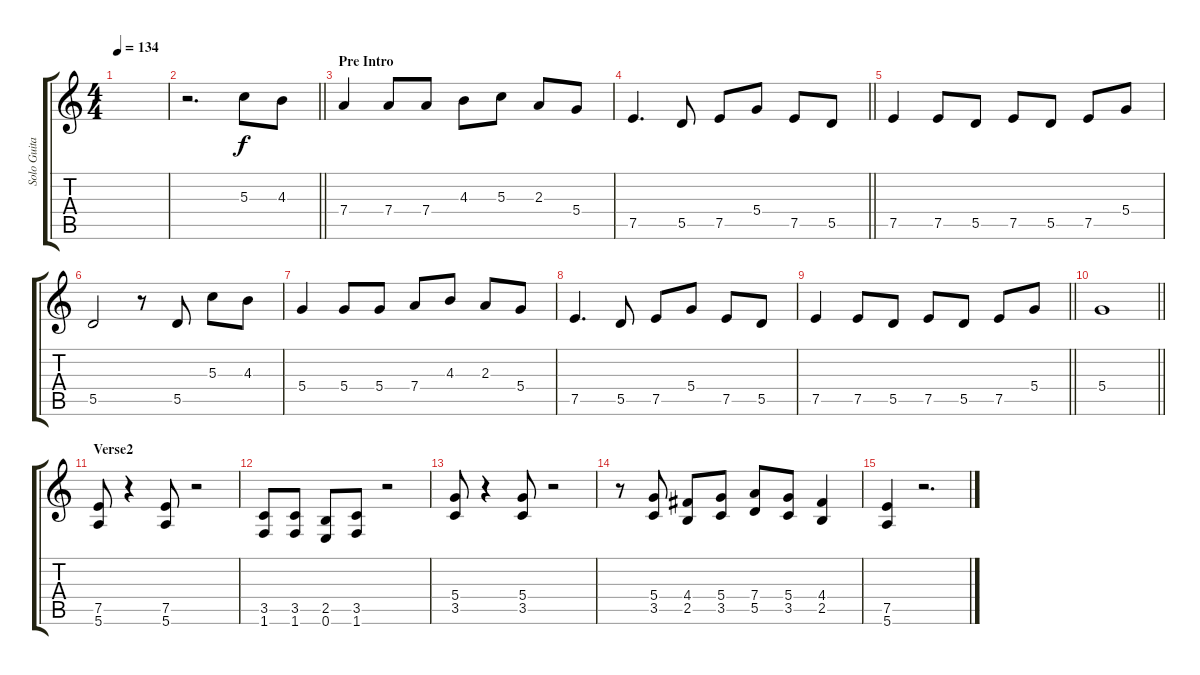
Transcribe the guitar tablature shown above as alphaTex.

\track ("Solo Guitar" "Solo Guita") {instrument overdrivenguitar}
\staff {score tabs}
\tuning (E4 B3 G3 D3 A2 E2) {hide}
\ts (4 4)
\tempo 134
\clef g2
\ks c
|
\barLineRight lightlight
r.2{d} 5.3.8 4.3.8 |
\section ("" "Pre Intro")
7.4.4 7.4.8 7.4.8 4.3.8 5.3.8 2.3.8 5.4.8 |
\barLineRight lightlight
7.5.4{d} 5.5.8 7.5.8 5.4.8 7.5.8 5.5.8 |
7.5.4 7.5.8 5.5.8 7.5.8 5.5.8 7.5.8 5.4.8 |
5.5.2 r.8 5.5.8 5.3.8 4.3.8 |
5.4.4 5.4.8 5.4.8 7.4.8 4.3.8 2.3.8 5.4.8 |
7.5.4{d} 5.5.8 7.5.8 5.4.8 7.5.8 5.5.8 |
\barLineRight lightlight
7.5.4 7.5.8 5.5.8 7.5.8 5.5.8 7.5.8 5.4.8 |
\barLineRight lightlight
5.4.1 |
\section ("" "Verse2")
(7.5 5.6).8 r.4 (7.5 5.6).8 r.2 |
(3.5 1.6).8 (3.5 1.6).8 (2.5 0.6).8 (3.5 1.6).8 r.2 |
(5.4 3.5).8 r.4 (5.4 3.5).8 r.2 |
r.8 (5.4 3.5).8 (4.4 2.5).8 (5.4 3.5).8 (7.4 5.5).8 (5.4 3.5).8 (4.4 2.5).4 |
(7.5 5.6).4 r.2{d}
